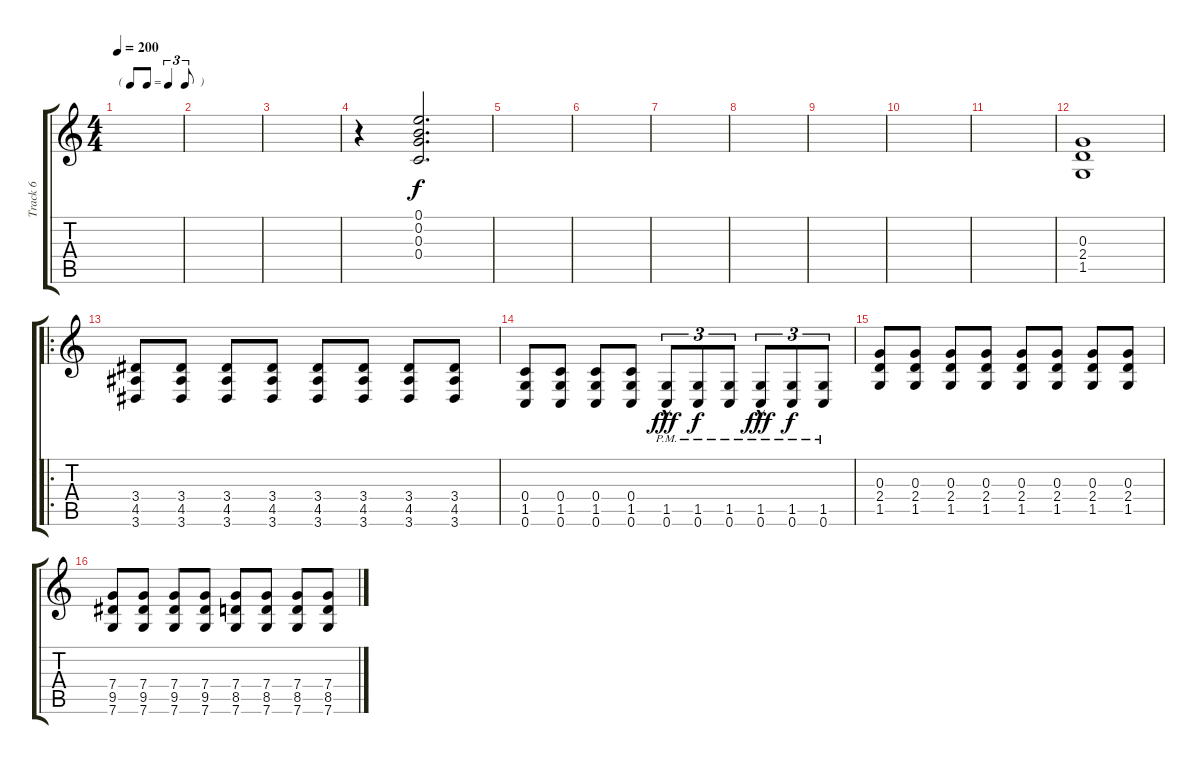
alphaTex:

\track ("Track 6" "Track 6") {instrument distortionguitar}
\staff {score tabs}
\tuning (E4 B3 G3 C3 Gb2 C2) {hide}
\ts (4 4)
\tf triplet8th
\tempo 200
\clef g2
\ks c
|
|
|
r.4{volume 16 instrument reversecymbal} (0.1 0.2 0.3 0.4).2{d} |
|
|
|
|
|
|
|
(0.3 2.4 1.5).1{volume 16} |
\ro
(3.4 4.5 3.6).8 (3.4 4.5 3.6).8 (3.4 4.5 3.6).8 (3.4 4.5 3.6).8 (3.4 4.5 3.6).8 (3.4 4.5 3.6).8 (3.4 4.5 3.6).8 (3.4 4.5 3.6).8 |
(0.4 1.5 0.6).8 (0.4 1.5 0.6).8 (0.4 1.5 0.6).8 (0.4 1.5 0.6).8 (1.5{hac pm} 0.6{hac pm}).8{tu (3 2) dy fff} (1.5{pm} 0.6{pm}).8{tu (3 2) dy f} (1.5{pm} 0.6{pm}).8{tu (3 2)} (1.5{hac pm} 0.6{hac pm}).8{tu (3 2) dy fff} (1.5{pm} 0.6{pm}).8{tu (3 2) dy f} (1.5{pm} 0.6{pm}).8{tu (3 2)} |
(0.3 2.4 1.5).8 (0.3 2.4 1.5).8 (0.3 2.4 1.5).8 (0.3 2.4 1.5).8 (0.3 2.4 1.5).8 (0.3 2.4 1.5).8 (0.3 2.4 1.5).8 (0.3 2.4 1.5).8 |
(7.4 9.5 7.6).8 (7.4 9.5 7.6).8 (7.4 9.5 7.6).8 (7.4 9.5 7.6).8 (7.4 8.5 7.6).8 (7.4 8.5 7.6).8 (7.4 8.5 7.6).8 (7.4 8.5 7.6).8
